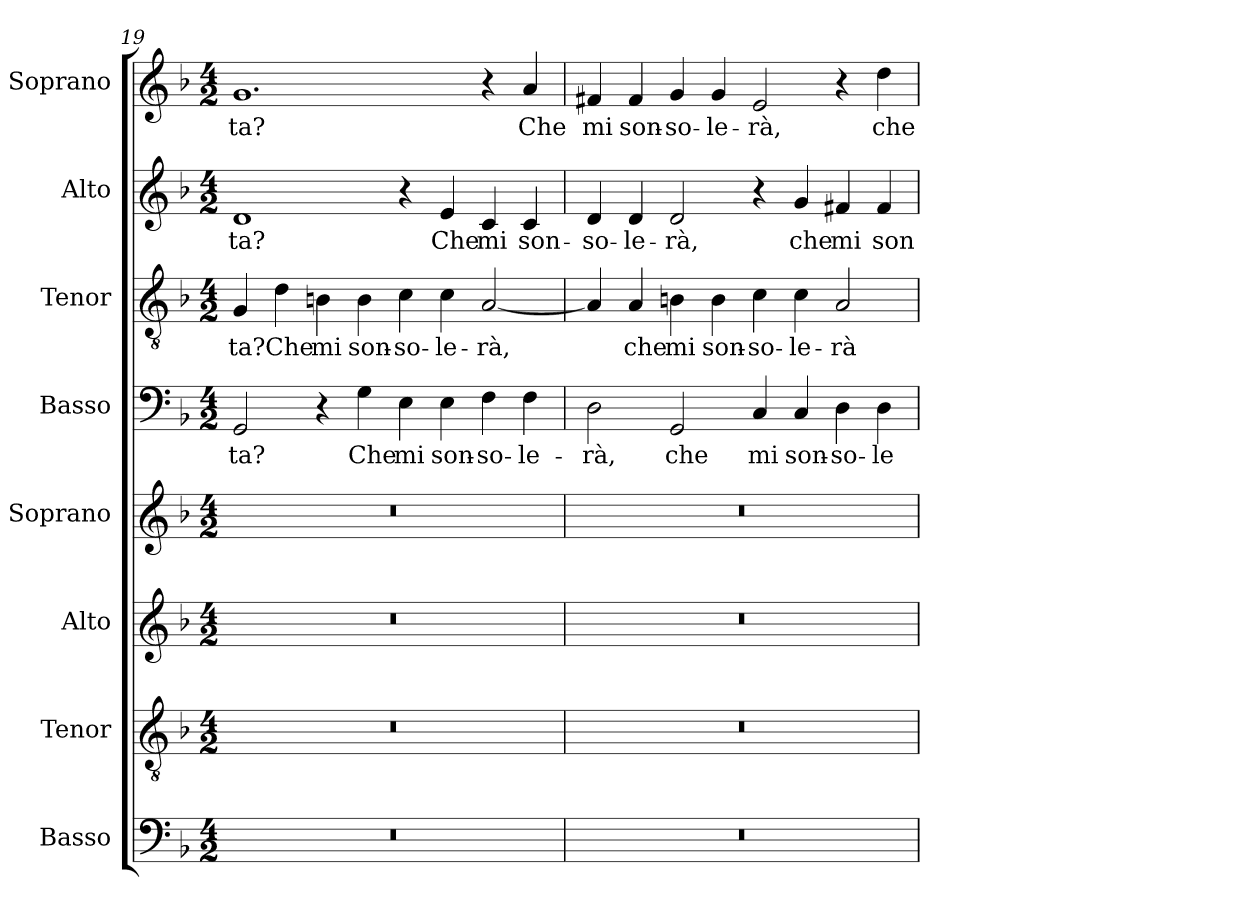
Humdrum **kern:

**kern	**kern	**kern	**kern	**kern	**text	**kern	**text	**kern	**text	**kern	**text
*part8	*part7	*part6	*part5	*part4	*part4	*part3	*part3	*part2	*part2	*part1	*part1
*staff8	*staff7	*staff6	*staff5	*staff4	*staff4	*staff3	*staff3	*staff2	*staff2	*staff1	*staff1
*I"Basso	*I"Tenor	*I"Alto	*I"Soprano	*I"Basso	*	*I"Tenor	*	*I"Alto	*	*I"Soprano	*
*	*I'T.	*I'A.	*I'Sop.	*	*	*I'T.	*	*I'A.	*	*I'Sop.	*
*clefF4	*clefGv2	*clefG2	*clefG2	*clefF4	*	*clefGv2	*	*clefG2	*	*clefG2	*
*	*ITrd7c12	*	*	*	*	*ITrd7c12	*	*	*	*	*
*k[b-]	*k[b-]	*k[b-]	*k[b-]	*k[b-]	*	*k[b-]	*	*k[b-]	*	*k[b-]	*
*F:	*F:	*F:	*F:	*F:	*	*F:	*	*F:	*	*F:	*
*M4/2	*M4/2	*M4/2	*M4/2	*M4/2	*	*M4/2	*	*M4/2	*	*M4/2	*
=19	=19	=19	=19	=19	=19	=19	=19	=19	=19	=19	=19
!LO:N:vis=1	!LO:N:vis=1	!LO:N:vis=1	!LO:N:vis=1	!	!	!	!	!	!	!	!
!	!	!	!	!	!LO:LY:b:color=#000000	!	!	!	!	!	!
!	!	!	!	!	!	!	!LO:LY:b:color=#000000	!	!	!	!
!	!	!	!	!	!	!	!	!	!LO:LY:b:color=#000000	!	!
!	!	!	!	!	!	!	!	!	!	!	!LO:LY:b:color=#000000
0r	0r	0r	0r	2GGi/	-ta?	4GGi/	-ta?	1di	-ta?	1.gi	-ta?
!	!	!	!	!	!	!	!LO:LY:b:color=#000000	!	!	!	!
.	.	.	.	.	.	4Di\	Che	.	.	.	.
!	!	!	!	!	!	!	!LO:LY:b:color=#000000	!	!	!	!
.	.	.	.	4r	.	4BBni\	mi	.	.	.	.
!	!	!	!	!	!LO:LY:b:color=#000000	!	!	!	!	!	!
!	!	!	!	!	!	!	!LO:LY:b:color=#000000	!	!	!	!
.	.	.	.	4Gi\	Che	4BBi\	son-	.	.	.	.
!	!	!	!	!	!LO:LY:b:color=#000000	!	!	!	!	!	!
!	!	!	!	!	!	!	!LO:LY:b:color=#000000	!	!	!	!
.	.	.	.	4Ei\	mi	4Ci\	-so-	4r	.	.	.
!	!	!	!	!	!LO:LY:b:color=#000000	!	!	!	!	!	!
!	!	!	!	!	!	!	!LO:LY:b:color=#000000	!	!	!	!
!	!	!	!	!	!	!	!	!	!LO:LY:b:color=#000000	!	!
.	.	.	.	4Ei\	son-	4Ci\	-le-	4ei/	Che	.	.
!	!	!	!	!	!LO:LY:b:color=#000000	!	!	!	!	!	!
!	!	!	!	!	!	!	!LO:LY:b:color=#000000	!	!	!	!
!	!	!	!	!	!	!	!	!	!LO:LY:b:color=#000000	!	!
.	.	.	.	4Fi\	-so-	[2AAi/	-rà,	4ci/	mi	4r	.
!	!	!	!	!	!LO:LY:b:color=#000000	!	!	!	!	!	!
!	!	!	!	!	!	!	!	!	!LO:LY:b:color=#000000	!	!
!	!	!	!	!	!	!	!	!	!	!	!LO:LY:b:color=#000000
.	.	.	.	4Fi\	-le-	.	.	4ci/	son-	4ai/	Che
=20	=20	=20	=20	=20	=20	=20	=20	=20	=20	=20	=20
!LO:N:vis=1	!LO:N:vis=1	!LO:N:vis=1	!LO:N:vis=1	!	!	!	!	!	!	!	!
!	!	!	!	!	!LO:LY:b:color=#000000	!	!	!	!	!	!
!	!	!	!	!	!	!	!	!	!LO:LY:b:color=#000000	!	!
!	!	!	!	!	!	!	!	!	!	!	!LO:LY:b:color=#000000
0r	0r	0r	0r	2Di\	-rà,	4AAi/]	.	4di/	-so-	4f#Xi/	mi
!	!	!	!	!	!	!	!LO:LY:b:color=#000000	!	!	!	!
!	!	!	!	!	!	!	!	!	!LO:LY:b:color=#000000	!	!
!	!	!	!	!	!	!	!	!	!	!	!LO:LY:b:color=#000000
.	.	.	.	.	.	4AAi/	che	4di/	-le-	4f#i/	son-
!	!	!	!	!	!LO:LY:b:color=#000000	!	!	!	!	!	!
!	!	!	!	!	!	!	!LO:LY:b:color=#000000	!	!	!	!
!	!	!	!	!	!	!	!	!	!LO:LY:b:color=#000000	!	!
!	!	!	!	!	!	!	!	!	!	!	!LO:LY:b:color=#000000
.	.	.	.	2GGi/	che	4BBni\	mi	2di/	-rà,	4gi/	-so-
!	!	!	!	!	!	!	!LO:LY:b:color=#000000	!	!	!	!
!	!	!	!	!	!	!	!	!	!	!	!LO:LY:b:color=#000000
.	.	.	.	.	.	4BBi\	son-	.	.	4gi/	-le-
!	!	!	!	!	!LO:LY:b:color=#000000	!	!	!	!	!	!
!	!	!	!	!	!	!	!LO:LY:b:color=#000000	!	!	!	!
!	!	!	!	!	!	!	!	!	!	!	!LO:LY:b:color=#000000
.	.	.	.	4Ci/	mi	4Ci\	-so-	4r	.	2ei/	-rà,
!	!	!	!	!	!LO:LY:b:color=#000000	!	!	!	!	!	!
!	!	!	!	!	!	!	!LO:LY:b:color=#000000	!	!	!	!
!	!	!	!	!	!	!	!	!	!LO:LY:b:color=#000000	!	!
.	.	.	.	4Ci/	son-	4Ci\	-le-	4gi/	che	.	.
!	!	!	!	!	!LO:LY:b:color=#000000	!	!	!	!	!	!
!	!	!	!	!	!	!	!LO:LY:b:color=#000000	!	!	!	!
!	!	!	!	!	!	!	!	!	!LO:LY:b:color=#000000	!	!
.	.	.	.	4Di\	-so-	2AAi/	-rà	4f#Xi/	mi	4r	.
!	!	!	!	!	!LO:LY:b:color=#000000	!	!	!	!	!	!
!	!	!	!	!	!	!	!	!	!LO:LY:b:color=#000000	!	!
!	!	!	!	!	!	!	!	!	!	!	!LO:LY:b:color=#000000
.	.	.	.	4Di\	-le-	.	.	4f#i/	son-	4ddi\	che
=	=	=	=	=	=	=	=	=	=	=	=
*-	*-	*-	*-	*-	*-	*-	*-	*-	*-	*-	*-
